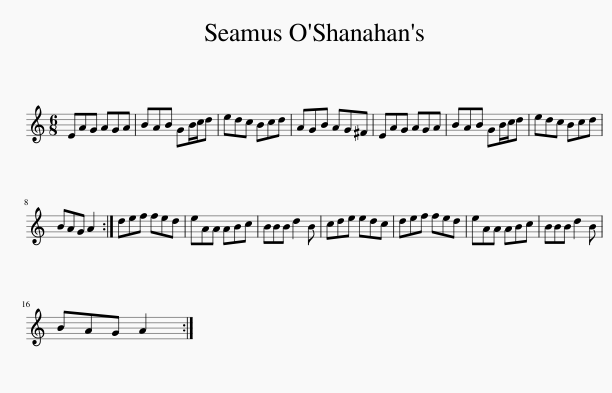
X:1
L:1/8
M:6/8
I:linebreak $
K:C
V:1 treble
V:1
 EAG AGA | BAB GB/c/d | edc Bcd | AGB AG^F | EAG AGA | %5
 BAB GB/c/d | edc Bcd |$ BAG A2 :| def fed | eAA ABc | %10
 BBB d2 B | cde edc | def fed | eAA ABc | BBB d2 B |$ %15
 BAG A2 :| %16
